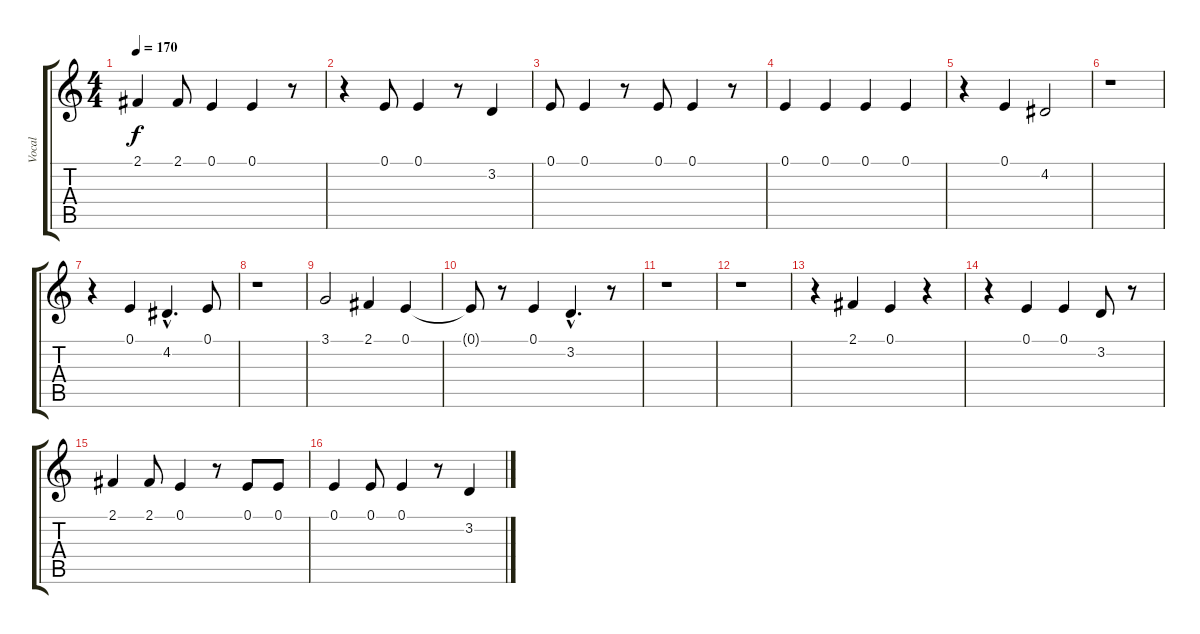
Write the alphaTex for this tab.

\track ("Vocal" "Vocal") {instrument lead6voice}
\staff {score tabs}
\tuning (E4 B3 G3 D3 A2 E2) {hide}
\ts (4 4)
\tempo 170
\clef g2
\ks c
2.1.4{dy f} 2.1.8 0.1.4 0.1.4 r.8 |
r.4 0.1.8 0.1.4 r.8 3.2.4 |
0.1.8 0.1.4 r.8 0.1.8 0.1.4 r.8 |
0.1.4 0.1.4 0.1.4 0.1.4 |
r.4 0.1.4 4.2.2 |
r.1 |
r.4 0.1.4 4.2{hac}.4{d} 0.1.8 |
r.1 |
3.1.2 2.1.4 0.1.4 |
0.1{t}.8 r.8 0.1.4 3.2{hac}.4{d} r.8 |
r.1 |
r.1 |
r.4 2.1.4 0.1.4 r.4 |
r.4 0.1.4 0.1.4 3.2.8 r.8 |
2.1.4 2.1.8 0.1.4 r.8 0.1.8 0.1.8 |
0.1.4 0.1.8 0.1.4 r.8 3.2.4
